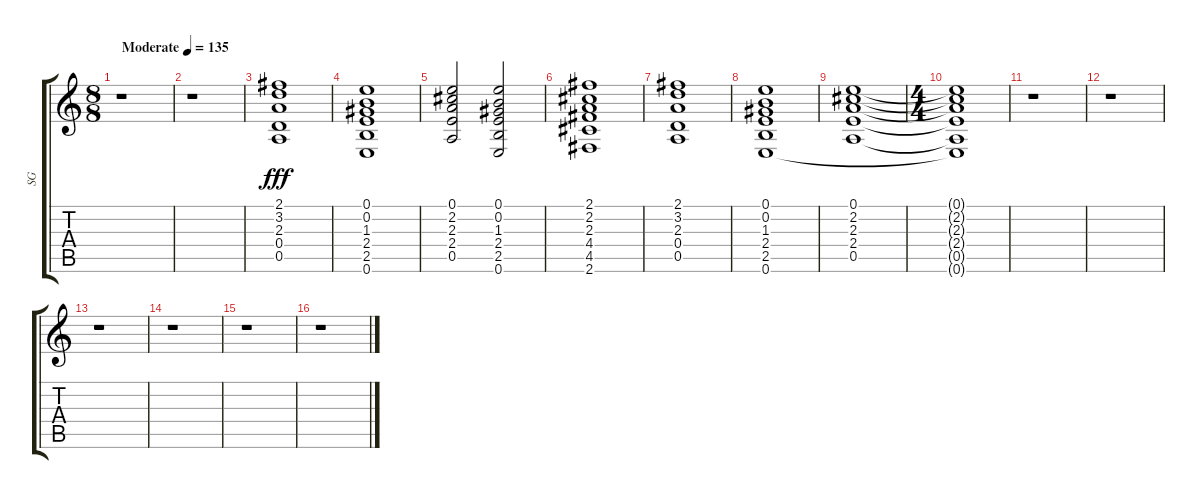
\track ("SG" "SG") {instrument acousticguitarsteel}
\staff {score tabs}
\tuning (E4 B3 G3 D3 A2 E2) {hide}
\ts (8 8)
\tempo (135 "Moderate")
\clef g2
\ks c
r.1{dy fff instrument acousticguitarsteel} |
r.1 |
(2.1 3.2 2.3 0.4 0.5).1 |
(0.1 0.2 1.3 2.4 2.5 0.6).1 |
(0.1 2.2 2.3 2.4 0.5).2 (0.1 0.2 1.3 2.4 2.5 0.6).2 |
(2.1 2.2 2.3 4.4 4.5 2.6).1 |
(2.1 3.2 2.3 0.4 0.5).1 |
(0.1 0.2 1.3 2.4 2.5 0.6).1 |
(0.1 2.2 2.3 2.4 0.5).1 |
\ts (4 4)
(0.1{t} 2.2{t} 2.3{t} 2.4{t} 0.5{t} 0.6{t}).1 |
r.1 |
r.1 |
r.1 |
r.1 |
r.1 |
r.1
